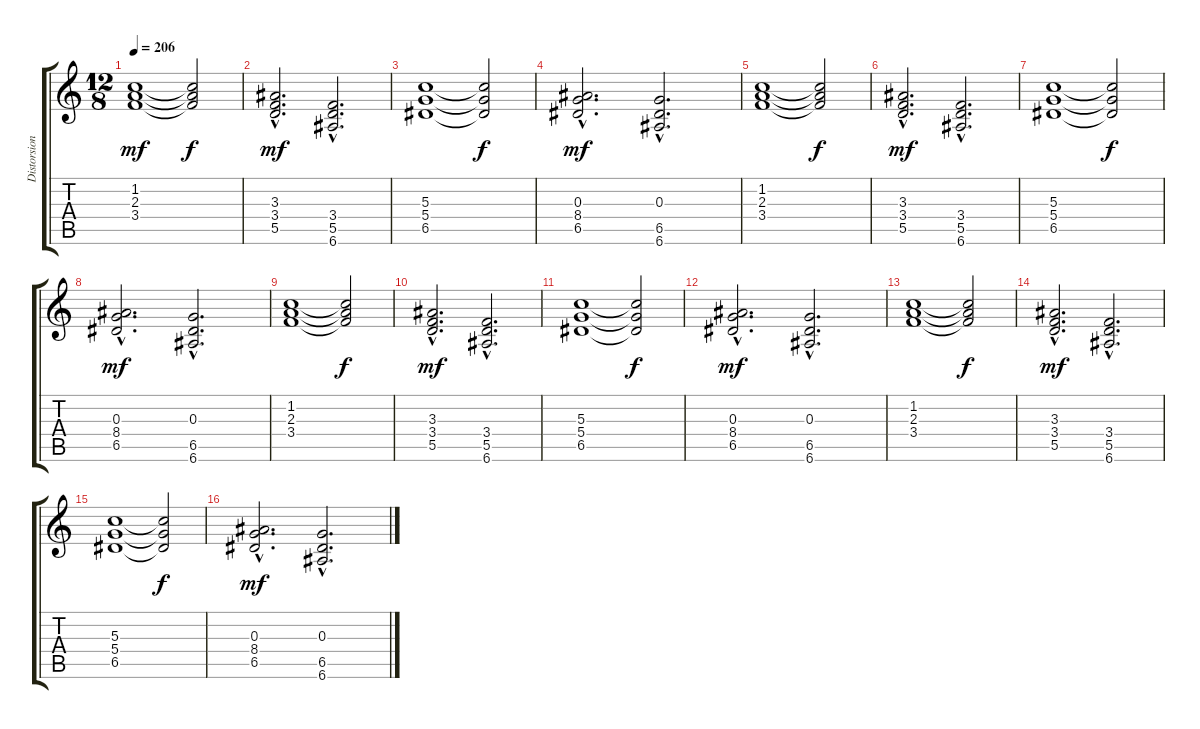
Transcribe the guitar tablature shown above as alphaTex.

\track ("Distorsion" "Distorsion") {instrument overdrivenguitar}
\staff {score tabs}
\tuning (E4 B3 G3 D3 A2 E2) {hide}
\ts (12 8)
\tempo 206
\clef g2
\ks c
(1.2 2.3 3.4).1{dy mf} (1.2{t} 2.3{t} 3.4{t}).2{dy f} |
(3.3{hac} 3.4{hac} 5.5{hac}).2{d dy mf} (3.4{hac} 5.5{hac} 6.6{hac}).2{d} |
(5.3 5.4 6.5).1 (5.3{t} 5.4{t} 6.5{t}).2{dy f} |
(0.3{hac} 8.4{hac} 6.5{hac}).2{d dy mf} (0.3{hac} 6.5{hac} 6.6{hac}).2{d} |
(1.2 2.3 3.4).1 (1.2{t} 2.3{t} 3.4{t}).2{dy f} |
(3.3{hac} 3.4{hac} 5.5{hac}).2{d dy mf} (3.4{hac} 5.5{hac} 6.6{hac}).2{d} |
(5.3 5.4 6.5).1 (5.3{t} 5.4{t} 6.5{t}).2{dy f} |
(0.3{hac} 8.4{hac} 6.5{hac}).2{d dy mf} (0.3{hac} 6.5{hac} 6.6{hac}).2{d} |
(1.2 2.3 3.4).1 (1.2{t} 2.3{t} 3.4{t}).2{dy f} |
(3.3{hac} 3.4{hac} 5.5{hac}).2{d dy mf} (3.4{hac} 5.5{hac} 6.6{hac}).2{d} |
(5.3 5.4 6.5).1 (5.3{t} 5.4{t} 6.5{t}).2{dy f} |
(0.3{hac} 8.4{hac} 6.5{hac}).2{d dy mf} (0.3{hac} 6.5{hac} 6.6{hac}).2{d} |
(1.2 2.3 3.4).1 (1.2{t} 2.3{t} 3.4{t}).2{dy f} |
(3.3{hac} 3.4{hac} 5.5{hac}).2{d dy mf} (3.4{hac} 5.5{hac} 6.6{hac}).2{d} |
(5.3 5.4 6.5).1 (5.3{t} 5.4{t} 6.5{t}).2{dy f} |
(0.3{hac} 8.4{hac} 6.5{hac}).2{d dy mf} (0.3{hac} 6.5{hac} 6.6{hac}).2{d}
